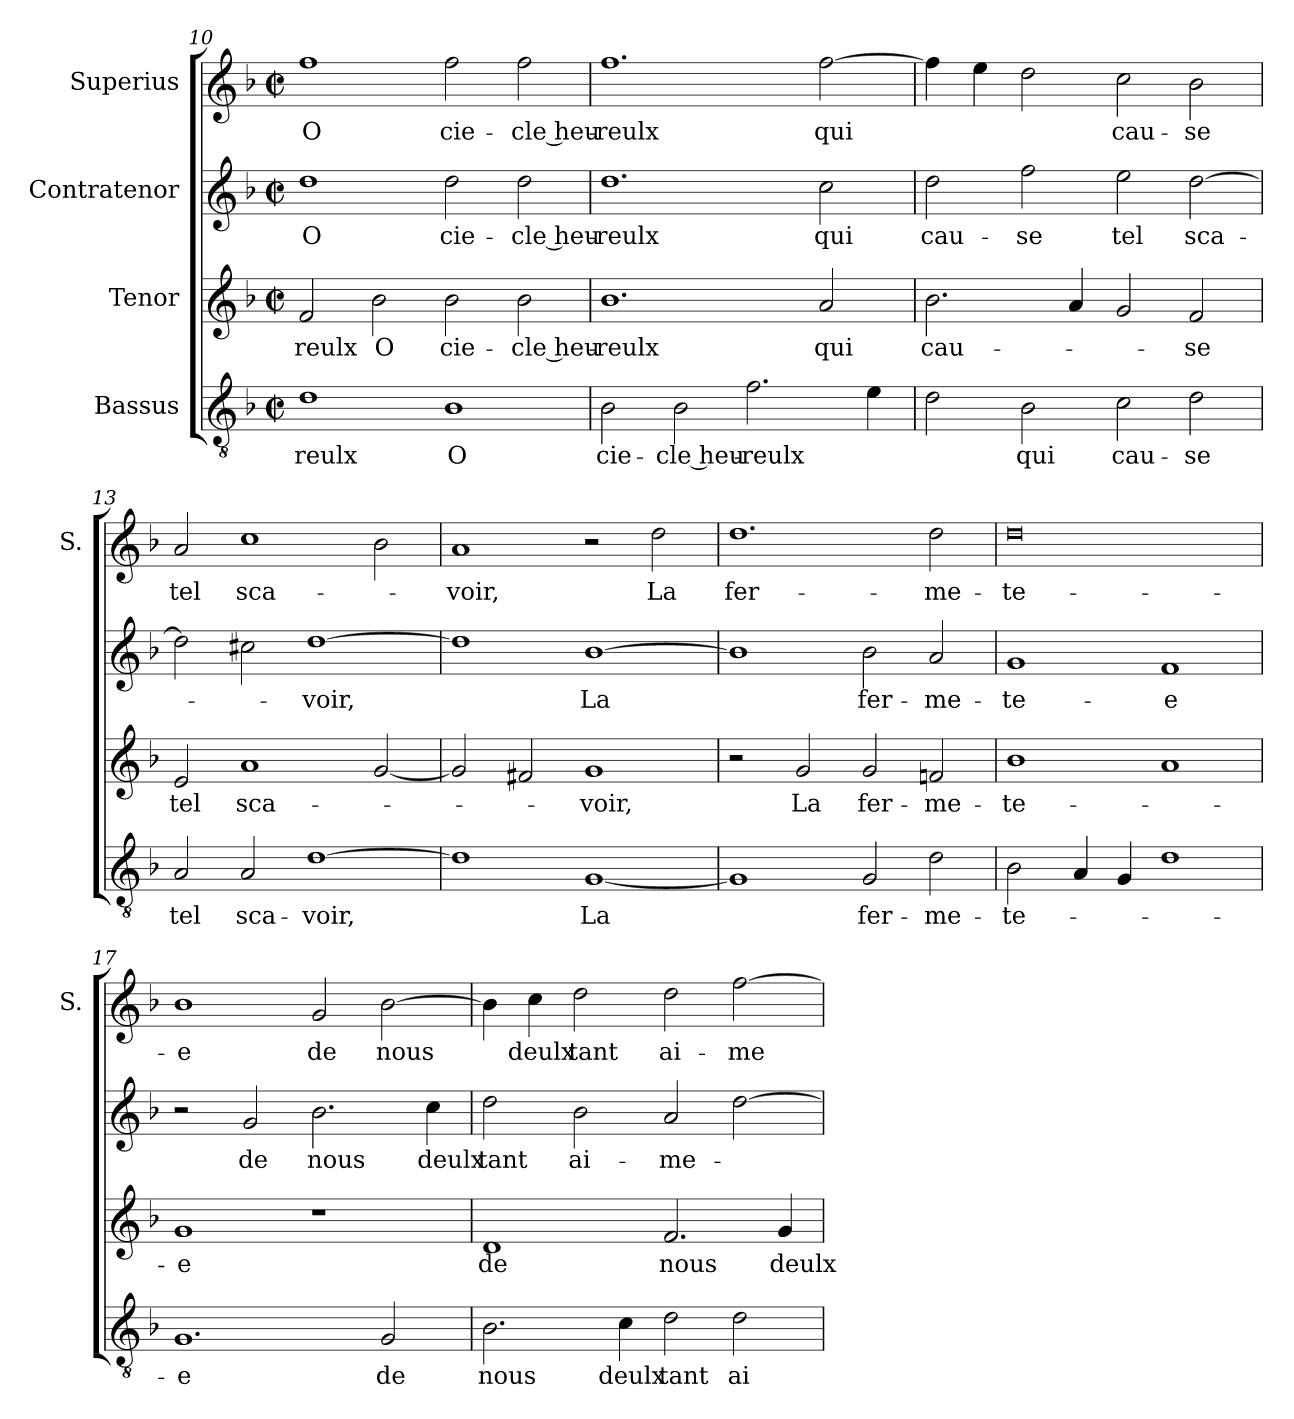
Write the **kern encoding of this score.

**kern	**text	**kern	**text	**kern	**text	**kern	**text
*part4	*part4	*part3	*part3	*part2	*part2	*part1	*part1
*staff4	*staff4	*staff3	*staff3	*staff2	*staff2	*staff1	*staff1
*I"Bassus	*	*I"Tenor	*	*I"Contratenor	*	*I"Superius	*
*	*	*	*	*	*	*I'S.	*
*clefGv2	*	*clefG2	*	*clefG2	*	*clefG2	*
*k[b-]	*	*k[b-]	*	*k[b-]	*	*k[b-]	*
*F:	*	*F:	*	*F:	*	*F:	*
*M2/2	*	*M2/2	*	*M2/2	*	*M2/2	*
*met(c|)	*	*met(c|)	*	*met(c|)	*	*met(c|)	*
=10	=10	=10	=10	=10	=10	=10	=10
1d\	-reulx	2f/	-reulx	1dd\	O	1ff\	O
.	.	2b-\	O	.	.	.	.
1B-\	O	2b-\	cie-	2dd\	cie-	2ff\	cie-
.	.	2b-\	-cle heu-	2dd\	-cle heu-	2ff\	-cle heu-
!!LO:LB:g=z
=11	=11	=11	=11	=11	=11	=11	=11
2B-\	cie-	1.b-\	-reulx	1.dd\	-reulx	1.ff\	-reulx
2B-\	-cle heu-	.	.	.	.	.	.
2.f\	-reulx	.	.	.	.	.	.
.	.	2a/	qui	2cc\	qui	[2ff\	qui
4e\	.	.	.	.	.	.	.
=12	=12	=12	=12	=12	=12	=12	=12
2d\	.	2.b-\	cau-	2dd\	cau-	4ff\]	.
.	.	.	.	.	.	4ee\	.
2B-\	qui	.	.	2ff\	-se	2dd\	.
.	.	4a/	.	.	.	.	.
2c\	cau-	2g/	.	2ee\	tel	2cc\	cau-
2d\	-se	2f/	-se	[2dd\	sca-	2b-\	-se
=13	=13	=13	=13	=13	=13	=13	=13
2A/	tel	2e/	tel	2dd\]	.	2a/	tel
2A/	sca-	1a/	sca-	2cc#X\	.	1cc\	sca-
[1d\	-voir,	.	.	[1dd\	-voir,	.	.
.	.	[2g/	.	.	.	2b-\	.
=14	=14	=14	=14	=14	=14	=14	=14
1d\]	.	2g/]	.	1dd\]	.	1a/	-voir,
.	.	2f#X/	.	.	.	.	.
[1G/	La	1g/	-voir,	[1b-\	La	2r	.
.	.	.	.	.	.	2dd\	La
=15	=15	=15	=15	=15	=15	=15	=15
1G/]	.	2r	.	1b-\]	.	1.dd\	fer-
.	.	2g/	La	.	.	.	.
2G/	fer-	2g/	fer-	2b-\	fer-	.	.
2d\	-me-	2fn/	-me-	2a/	-me-	2dd\	-me-
!!LO:PB:g=z
=16	=16	=16	=16	=16	=16	=16	=16
2B-\	-te-	1b-\	-te-	1g/	-te-	0dd\	-te-
4A/	.	.	.	.	.	.	.
4G/	.	.	.	.	.	.	.
1d\	.	1a/	.	1f/	-e	.	.
=17	=17	=17	=17	=17	=17	=17	=17
1.G/	-e	1g/	-e	2r	.	1b-\	-e
.	.	.	.	2g/	de	.	.
.	.	1r	.	2.b-\	nous	2g/	de
2G/	de	.	.	.	.	[2b-\	nous
.	.	.	.	4cc\	deulx	.	.
=18	=18	=18	=18	=18	=18	=18	=18
2.B-\	nous	1d/	de	2dd\	tant	4b-\]	.
.	.	.	.	.	.	4cc\	deulx
.	.	.	.	2b-\	ai-	2dd\	tant
4c\	deulx	.	.	.	.	.	.
2d\	tant	2.f/	nous	2a/	-me-	2dd\	ai-
2d\	ai-	.	.	[2dd\	.	[2ff\	-me-
.	.	4g/	deulx	.	.	.	.
=	=	=	=	=	=	=	=
*-	*-	*-	*-	*-	*-	*-	*-
